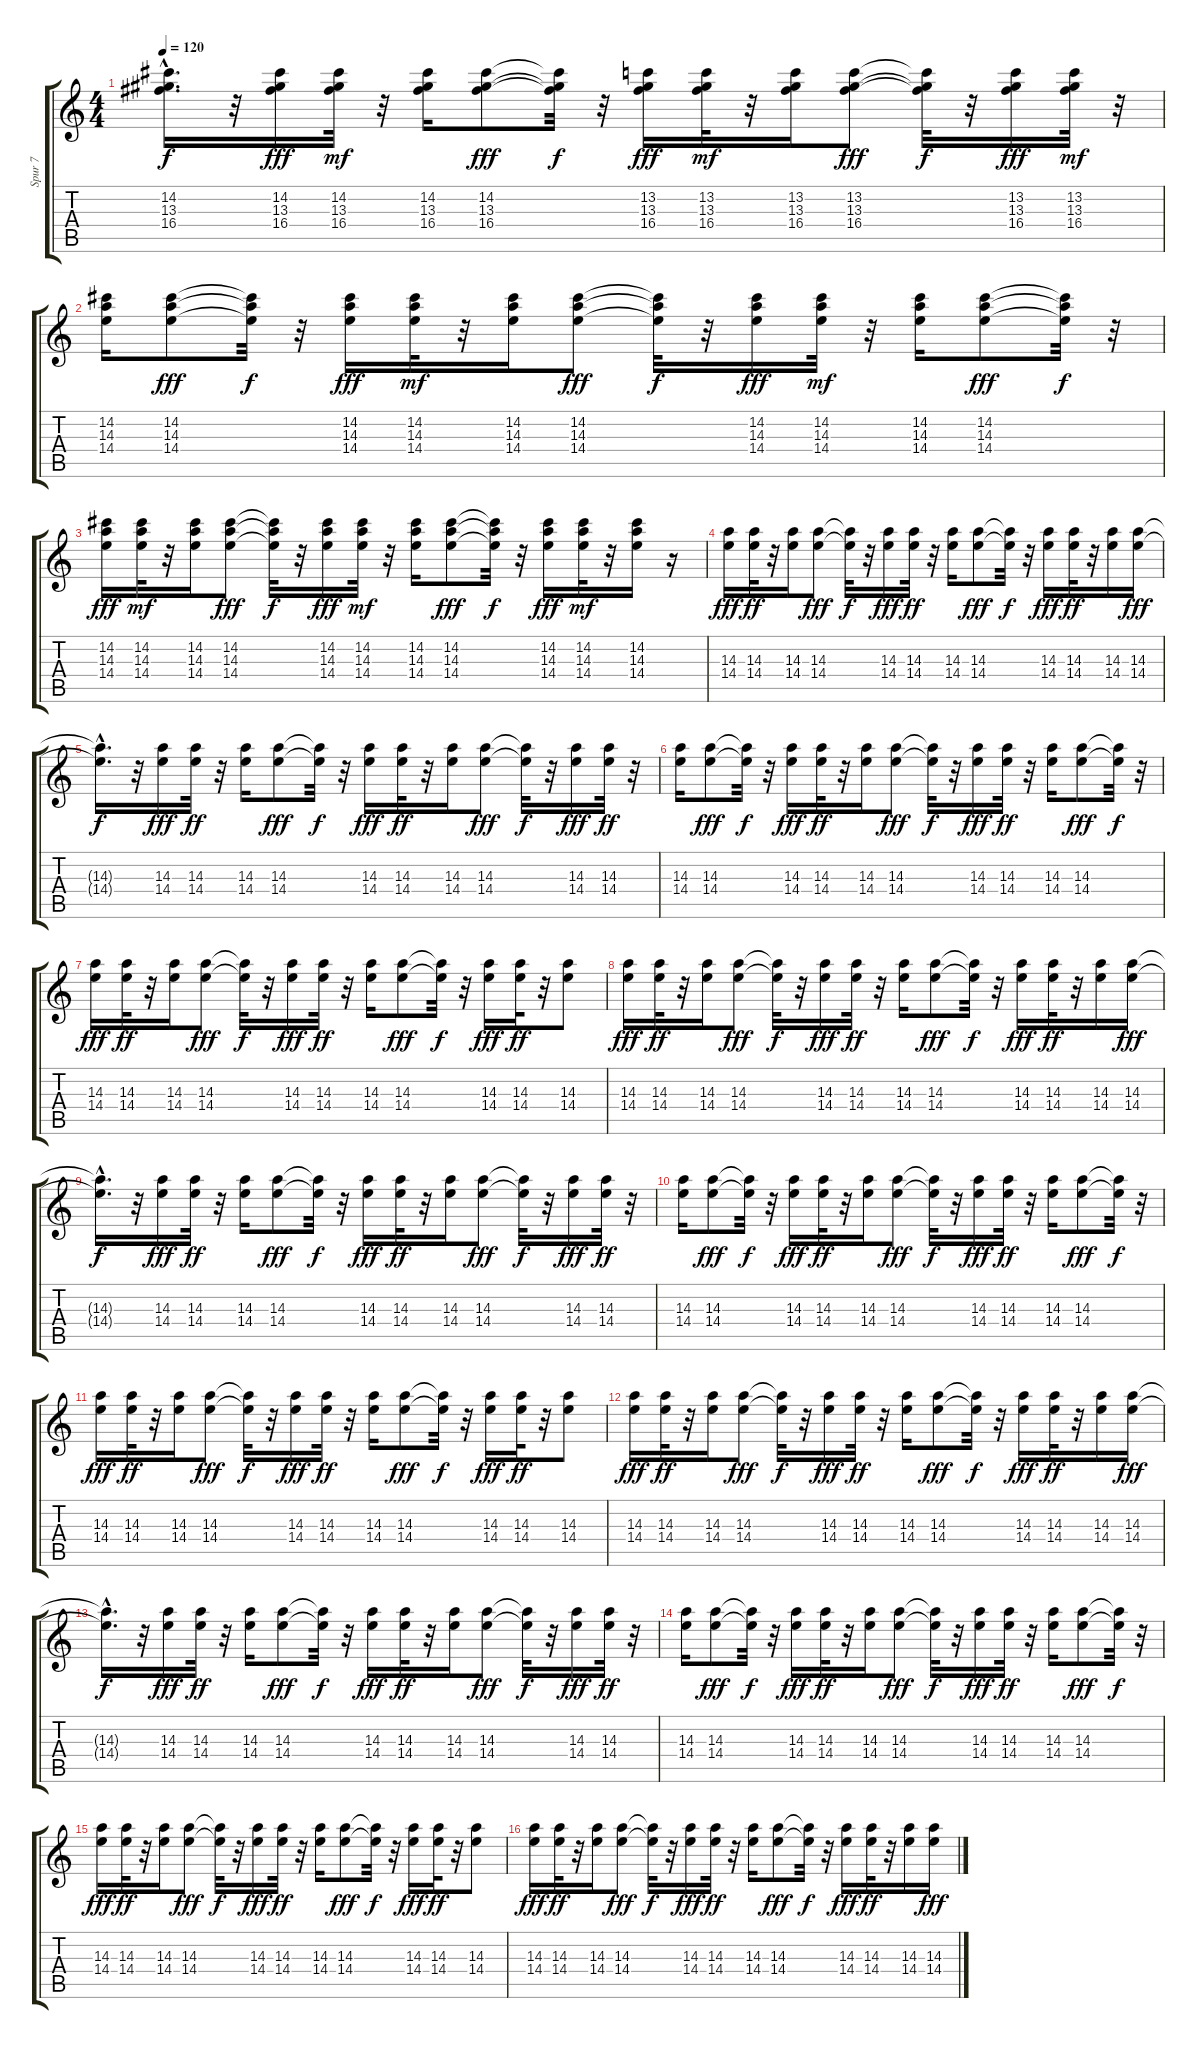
\track ("Spur 7" "Spur 7") {instrument acousticguitarnylon}
\staff {score tabs}
\tuning (E4 B3 G3 D3 A2 E2) {hide}
\ts (4 4)
\tempo 120
\clef g2
\ks c
(14.2{hac t} 13.3{hac t} 16.4{hac t}).16{d dy f} r.32 (14.2 13.3 16.4).16{dy fff} (14.2 13.3 16.4).32{dy mf} r.32 (14.2 13.3 16.4).16 (14.2 13.3 16.4).8{dy fff} (14.2{t} 13.3{t} 16.4{t}).32{dy f} r.32 (13.2 13.3 16.4).16{dy fff} (13.2 13.3 16.4).32{dy mf} r.32 (13.2 13.3 16.4).16 (13.2 13.3 16.4).8{dy fff} (13.2{t} 13.3{t} 16.4{t}).32{dy f} r.32 (13.2 13.3 16.4).16{dy fff} (13.2 13.3 16.4).32{dy mf} r.32 |
(14.2 14.3 14.4).16 (14.2 14.3 14.4).8{dy fff} (14.2{t} 14.3{t} 14.4{t}).32{dy f} r.32 (14.2 14.3 14.4).16{dy fff} (14.2 14.3 14.4).32{dy mf} r.32 (14.2 14.3 14.4).16 (14.2 14.3 14.4).8{dy fff} (14.2{t} 14.3{t} 14.4{t}).32{dy f} r.32 (14.2 14.3 14.4).16{dy fff} (14.2 14.3 14.4).32{dy mf} r.32 (14.2 14.3 14.4).16 (14.2 14.3 14.4).8{dy fff} (14.2{t} 14.3{t} 14.4{t}).32{dy f} r.32 |
(14.2 14.3 14.4).16{dy fff} (14.2 14.3 14.4).32{dy mf} r.32 (14.2 14.3 14.4).16 (14.2 14.3 14.4).8{dy fff} (14.2{t} 14.3{t} 14.4{t}).32{dy f} r.32 (14.2 14.3 14.4).16{dy fff} (14.2 14.3 14.4).32{dy mf} r.32 (14.2 14.3 14.4).16 (14.2 14.3 14.4).8{dy fff} (14.2{t} 14.3{t} 14.4{t}).32{dy f} r.32 (14.2 14.3 14.4).16{dy fff} (14.2 14.3 14.4).32{dy mf} r.32 (14.2 14.3 14.4).16 r.16 |
(14.3 14.4).16{dy fff} (14.3 14.4).32{dy ff} r.32 (14.3 14.4).16 (14.3 14.4).8{dy fff} (14.3{t} 14.4{t}).32{dy f} r.32 (14.3 14.4).16{dy fff} (14.3 14.4).32{dy ff} r.32 (14.3 14.4).16 (14.3 14.4).8{dy fff} (14.3{t} 14.4{t}).32{dy f} r.32 (14.3 14.4).16{dy fff} (14.3 14.4).32{dy ff} r.32 (14.3 14.4).16 (14.3 14.4).16{dy fff} |
(14.3{hac t} 14.4{hac t}).16{d dy f} r.32 (14.3 14.4).16{dy fff} (14.3 14.4).32{dy ff} r.32 (14.3 14.4).16 (14.3 14.4).8{dy fff} (14.3{t} 14.4{t}).32{dy f} r.32 (14.3 14.4).16{dy fff} (14.3 14.4).32{dy ff} r.32 (14.3 14.4).16 (14.3 14.4).8{dy fff} (14.3{t} 14.4{t}).32{dy f} r.32 (14.3 14.4).16{dy fff} (14.3 14.4).32{dy ff} r.32 |
(14.3 14.4).16 (14.3 14.4).8{dy fff} (14.3{t} 14.4{t}).32{dy f} r.32 (14.3 14.4).16{dy fff} (14.3 14.4).32{dy ff} r.32 (14.3 14.4).16 (14.3 14.4).8{dy fff} (14.3{t} 14.4{t}).32{dy f} r.32 (14.3 14.4).16{dy fff} (14.3 14.4).32{dy ff} r.32 (14.3 14.4).16 (14.3 14.4).8{dy fff} (14.3{t} 14.4{t}).32{dy f} r.32 |
(14.3 14.4).16{dy fff} (14.3 14.4).32{dy ff} r.32 (14.3 14.4).16 (14.3 14.4).8{dy fff} (14.3{t} 14.4{t}).32{dy f} r.32 (14.3 14.4).16{dy fff} (14.3 14.4).32{dy ff} r.32 (14.3 14.4).16 (14.3 14.4).8{dy fff} (14.3{t} 14.4{t}).32{dy f} r.32 (14.3 14.4).16{dy fff} (14.3 14.4).32{dy ff} r.32 (14.3 14.4).8 |
(14.3 14.4).16{dy fff} (14.3 14.4).32{dy ff} r.32 (14.3 14.4).16 (14.3 14.4).8{dy fff} (14.3{t} 14.4{t}).32{dy f} r.32 (14.3 14.4).16{dy fff} (14.3 14.4).32{dy ff} r.32 (14.3 14.4).16 (14.3 14.4).8{dy fff} (14.3{t} 14.4{t}).32{dy f} r.32 (14.3 14.4).16{dy fff} (14.3 14.4).32{dy ff} r.32 (14.3 14.4).16 (14.3 14.4).16{dy fff} |
(14.3{hac t} 14.4{hac t}).16{d dy f} r.32 (14.3 14.4).16{dy fff} (14.3 14.4).32{dy ff} r.32 (14.3 14.4).16 (14.3 14.4).8{dy fff} (14.3{t} 14.4{t}).32{dy f} r.32 (14.3 14.4).16{dy fff} (14.3 14.4).32{dy ff} r.32 (14.3 14.4).16 (14.3 14.4).8{dy fff} (14.3{t} 14.4{t}).32{dy f} r.32 (14.3 14.4).16{dy fff} (14.3 14.4).32{dy ff} r.32 |
(14.3 14.4).16 (14.3 14.4).8{dy fff} (14.3{t} 14.4{t}).32{dy f} r.32 (14.3 14.4).16{dy fff} (14.3 14.4).32{dy ff} r.32 (14.3 14.4).16 (14.3 14.4).8{dy fff} (14.3{t} 14.4{t}).32{dy f} r.32 (14.3 14.4).16{dy fff} (14.3 14.4).32{dy ff} r.32 (14.3 14.4).16 (14.3 14.4).8{dy fff} (14.3{t} 14.4{t}).32{dy f} r.32 |
(14.3 14.4).16{dy fff} (14.3 14.4).32{dy ff} r.32 (14.3 14.4).16 (14.3 14.4).8{dy fff} (14.3{t} 14.4{t}).32{dy f} r.32 (14.3 14.4).16{dy fff} (14.3 14.4).32{dy ff} r.32 (14.3 14.4).16 (14.3 14.4).8{dy fff} (14.3{t} 14.4{t}).32{dy f} r.32 (14.3 14.4).16{dy fff} (14.3 14.4).32{dy ff} r.32 (14.3 14.4).8 |
(14.3 14.4).16{dy fff} (14.3 14.4).32{dy ff} r.32 (14.3 14.4).16 (14.3 14.4).8{dy fff} (14.3{t} 14.4{t}).32{dy f} r.32 (14.3 14.4).16{dy fff} (14.3 14.4).32{dy ff} r.32 (14.3 14.4).16 (14.3 14.4).8{dy fff} (14.3{t} 14.4{t}).32{dy f} r.32 (14.3 14.4).16{dy fff} (14.3 14.4).32{dy ff} r.32 (14.3 14.4).16 (14.3 14.4).16{dy fff} |
(14.3{hac t} 14.4{hac t}).16{d dy f} r.32 (14.3 14.4).16{dy fff} (14.3 14.4).32{dy ff} r.32 (14.3 14.4).16 (14.3 14.4).8{dy fff} (14.3{t} 14.4{t}).32{dy f} r.32 (14.3 14.4).16{dy fff} (14.3 14.4).32{dy ff} r.32 (14.3 14.4).16 (14.3 14.4).8{dy fff} (14.3{t} 14.4{t}).32{dy f} r.32 (14.3 14.4).16{dy fff} (14.3 14.4).32{dy ff} r.32 |
(14.3 14.4).16 (14.3 14.4).8{dy fff} (14.3{t} 14.4{t}).32{dy f} r.32 (14.3 14.4).16{dy fff} (14.3 14.4).32{dy ff} r.32 (14.3 14.4).16 (14.3 14.4).8{dy fff} (14.3{t} 14.4{t}).32{dy f} r.32 (14.3 14.4).16{dy fff} (14.3 14.4).32{dy ff} r.32 (14.3 14.4).16 (14.3 14.4).8{dy fff} (14.3{t} 14.4{t}).32{dy f} r.32 |
(14.3 14.4).16{dy fff} (14.3 14.4).32{dy ff} r.32 (14.3 14.4).16 (14.3 14.4).8{dy fff} (14.3{t} 14.4{t}).32{dy f} r.32 (14.3 14.4).16{dy fff} (14.3 14.4).32{dy ff} r.32 (14.3 14.4).16 (14.3 14.4).8{dy fff} (14.3{t} 14.4{t}).32{dy f} r.32 (14.3 14.4).16{dy fff} (14.3 14.4).32{dy ff} r.32 (14.3 14.4).8 |
(14.3 14.4).16{dy fff} (14.3 14.4).32{dy ff} r.32 (14.3 14.4).16 (14.3 14.4).8{dy fff} (14.3{t} 14.4{t}).32{dy f} r.32 (14.3 14.4).16{dy fff} (14.3 14.4).32{dy ff} r.32 (14.3 14.4).16 (14.3 14.4).8{dy fff} (14.3{t} 14.4{t}).32{dy f} r.32 (14.3 14.4).16{dy fff} (14.3 14.4).32{dy ff} r.32 (14.3 14.4).16 (14.3 14.4).16{dy fff}
